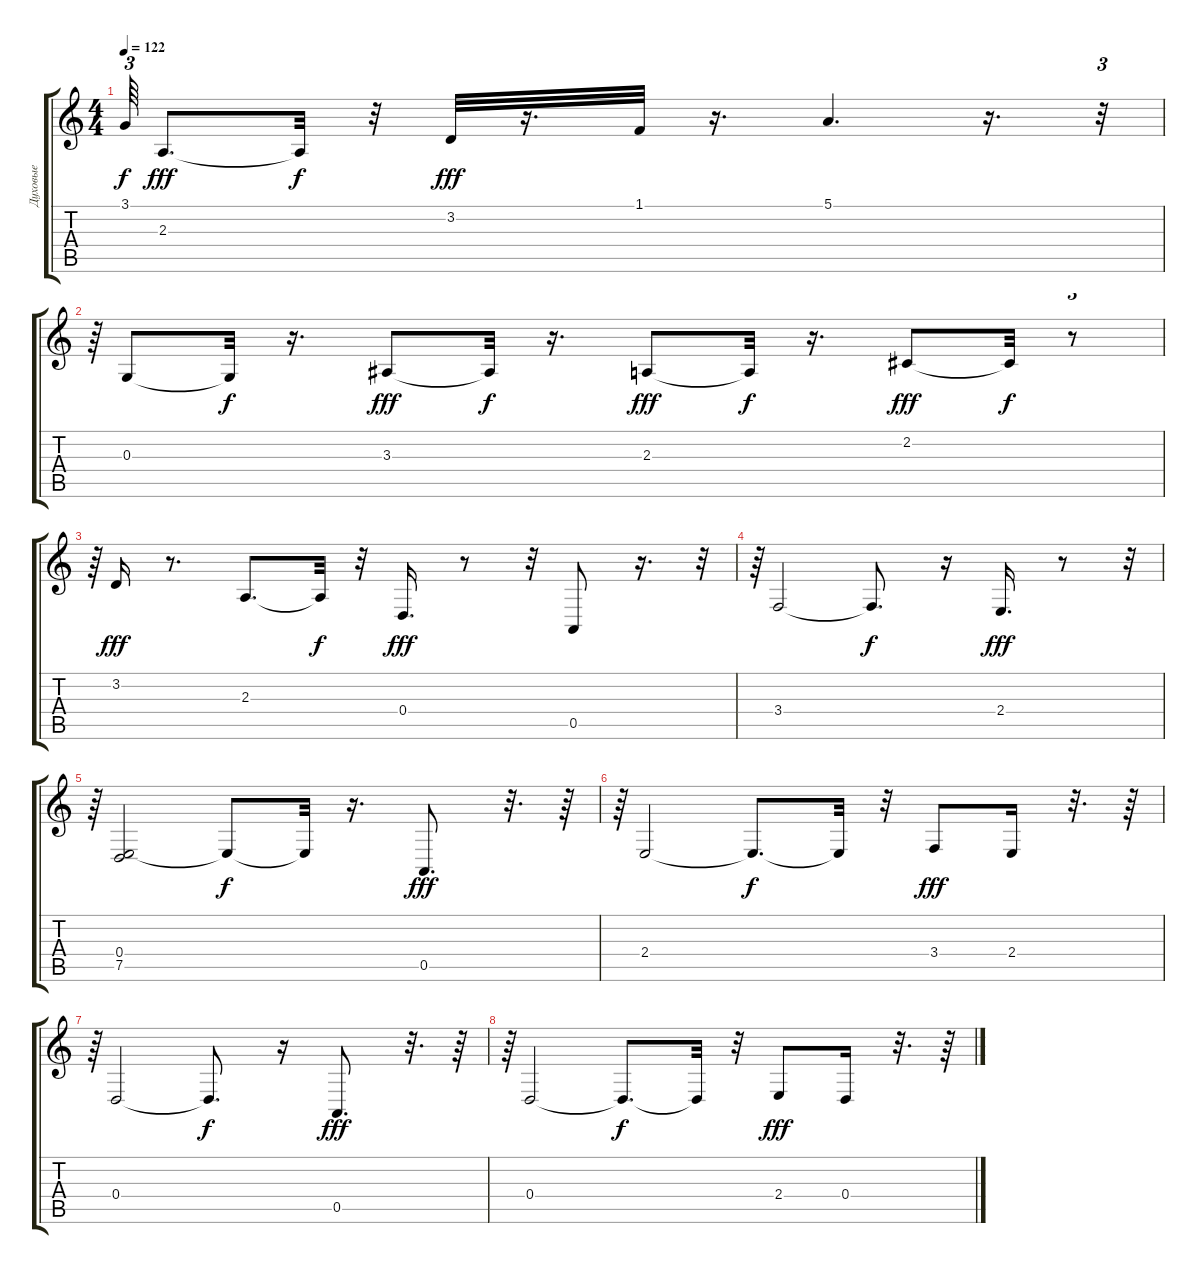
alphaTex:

\track ("Духовые" "Духовые") {instrument trombone}
\staff {score tabs}
\tuning (E4 B3 G3 D3 A2 E2) {hide}
\ts (4 4)
\tempo 122
\clef g2
\ks c
3.1{t}.64{tu (3 2) dy f} 2.3.8{d dy fff} 2.3{t}.32{dy f} r.32 3.2.32{dy fff} r.16{d} 1.1.32 r.16{d} 5.1.4{d} r.16{d} r.32{tu (3 2)} |
r.64{tu (3 2)} 0.3.8 0.3{t}.32{dy f} r.16{d} 3.3.8{dy fff} 3.3{t}.32{dy f} r.16{d} 2.3.8{dy fff} 2.3{t}.32{dy f} r.16{d} 2.2.8{dy fff} 2.2{t}.32{dy f} r.8{tu (3 2)} |
r.64{tu (3 2)} 3.2.16{dy fff} r.8{d} 2.3.8{d} 2.3{t}.32{dy f} r.32 0.4.16{d dy fff} r.8 r.32 0.5.8 r.16{d} r.32{tu (3 2)} |
r.64{tu (3 2)} 3.4.2 3.4{t}.8{d dy f} r.16 2.4.16{d dy fff} r.8 r.32{tu (3 2)} |
r.64{tu (3 2)} (0.4 7.5).2 7.5{t}.8{dy f} 7.5{t}.32 r.16{d} 0.5.8{d dy fff} r.32{d} r.64 |
r.64{tu (3 2)} 2.4.2 2.4{t}.8{d dy f} 2.4{t}.32 r.32 3.4.8{dy fff} 2.4.16 r.32{d} r.64 |
r.64{tu (3 2)} 0.4.2 0.4{t}.8{d dy f} r.16 0.5.8{d dy fff} r.32{d} r.64 |
r.64{tu (3 2)} 0.4.2 0.4{t}.8{d dy f} 0.4{t}.32 r.32 2.4.8{dy fff} 0.4.16 r.32{d} r.64
